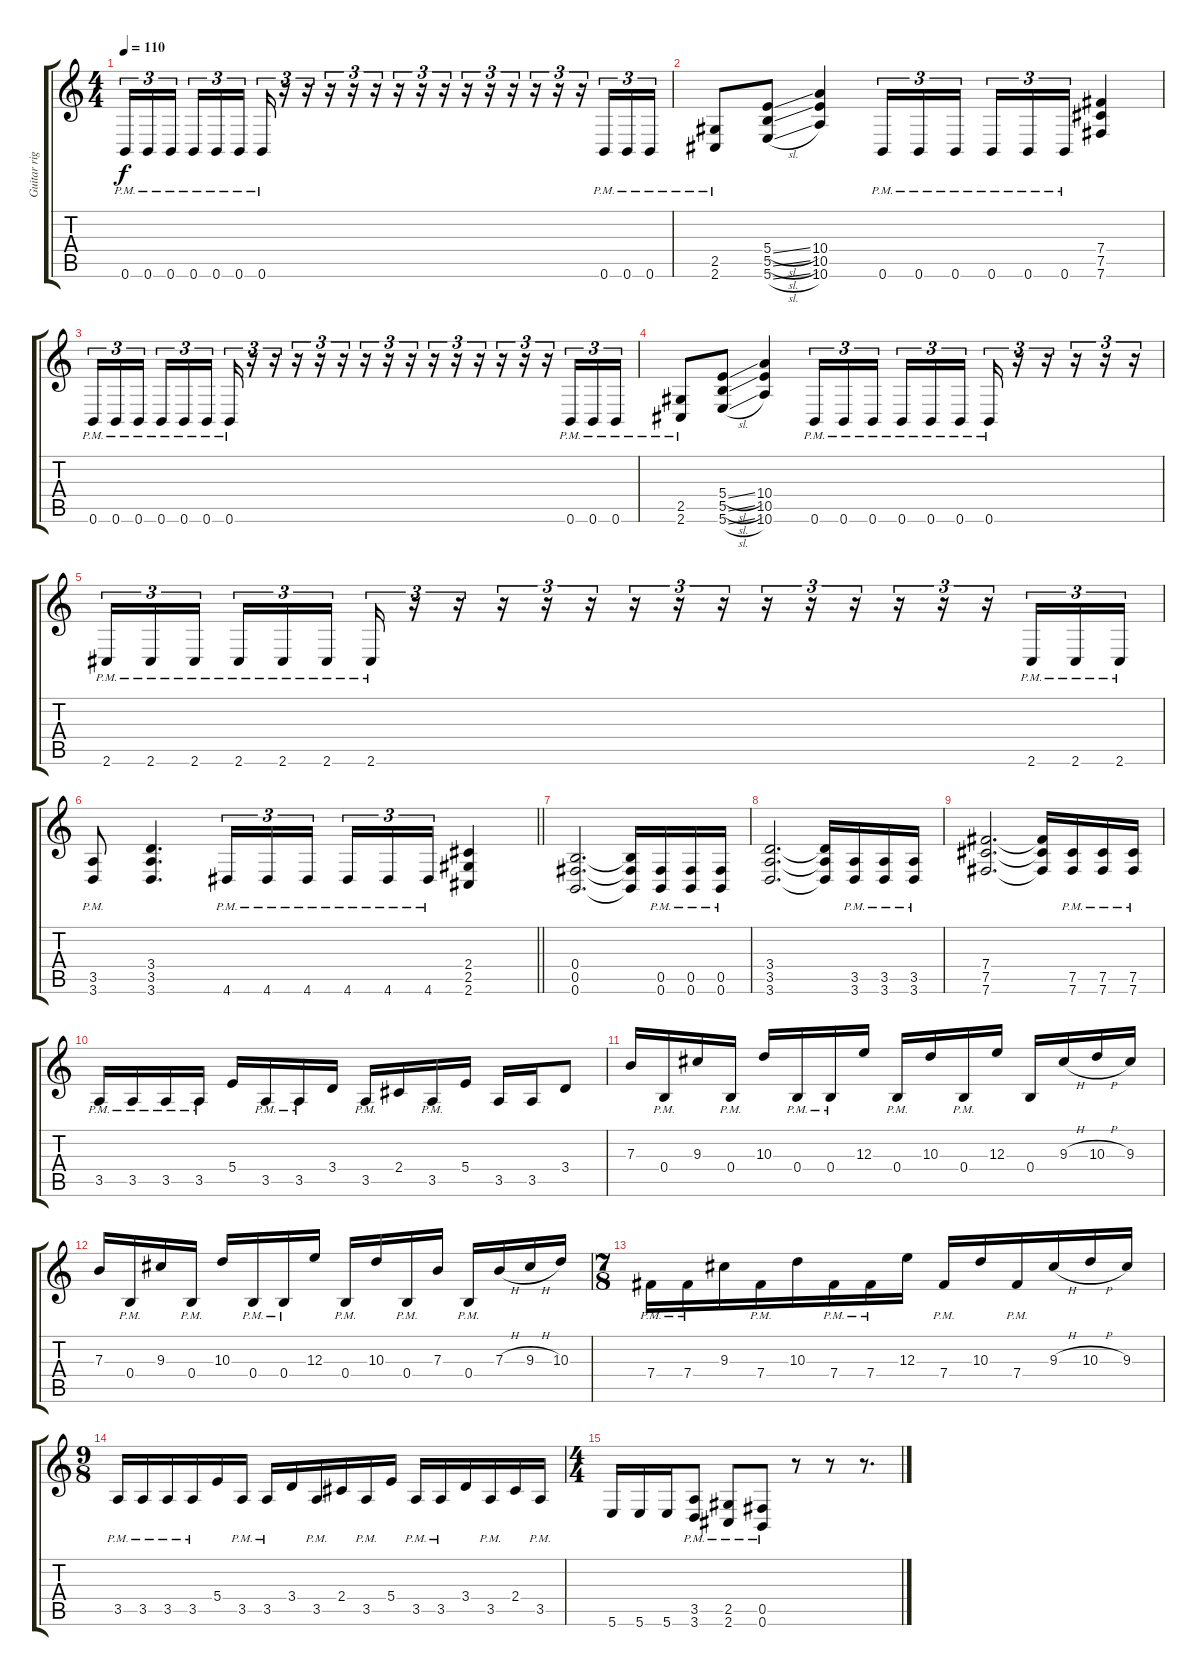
\track ("Guitar right" "Guitar rig") {instrument distortionguitar}
\staff {score tabs}
\tuning (Db4 Ab3 E3 B2 Gb2 B1) {hide}
\ts (4 4)
\tempo 110
\clef g2
\ks c
0.6{pm}.16{tu (3 2) dy f} 0.6{pm}.16{tu (3 2)} 0.6{pm}.16{tu (3 2) beam splitsecondary} 0.6{pm}.16{tu (3 2)} 0.6{pm}.16{tu (3 2)} 0.6{pm}.16{tu (3 2)} 0.6{pm}.16{tu (3 2)} r.16{tu (3 2)} r.16{tu (3 2)} r.16{tu (3 2)} r.16{tu (3 2)} r.16{tu (3 2)} r.16{tu (3 2)} r.16{tu (3 2)} r.16{tu (3 2)} r.16{tu (3 2)} r.16{tu (3 2)} r.16{tu (3 2)} r.16{tu (3 2)} r.16{tu (3 2)} r.16{tu (3 2)} 0.6{pm}.16{tu (3 2)} 0.6{pm}.16{tu (3 2)} 0.6{pm}.16{tu (3 2)} |
(2.5{pm} 2.6{pm}).8 (5.4{sl} 5.5{sl} 5.6{sl}).8 (10.4 10.5 10.6).4 0.6{pm}.16{tu (3 2)} 0.6{pm}.16{tu (3 2)} 0.6{pm}.16{tu (3 2) beam splitsecondary} 0.6{pm}.16{tu (3 2)} 0.6{pm}.16{tu (3 2)} 0.6{pm}.16{tu (3 2)} (7.4 7.5 7.6).4 |
0.6{pm}.16{tu (3 2)} 0.6{pm}.16{tu (3 2)} 0.6{pm}.16{tu (3 2) beam splitsecondary} 0.6{pm}.16{tu (3 2)} 0.6{pm}.16{tu (3 2)} 0.6{pm}.16{tu (3 2)} 0.6{pm}.16{tu (3 2)} r.16{tu (3 2)} r.16{tu (3 2)} r.16{tu (3 2)} r.16{tu (3 2)} r.16{tu (3 2)} r.16{tu (3 2)} r.16{tu (3 2)} r.16{tu (3 2)} r.16{tu (3 2)} r.16{tu (3 2)} r.16{tu (3 2)} r.16{tu (3 2)} r.16{tu (3 2)} r.16{tu (3 2)} 0.6{pm}.16{tu (3 2)} 0.6{pm}.16{tu (3 2)} 0.6{pm}.16{tu (3 2)} |
(2.5{pm} 2.6{pm}).8 (5.4{sl} 5.5{sl} 5.6{sl}).8 (10.4 10.5 10.6).4 0.6{pm}.16{tu (3 2)} 0.6{pm}.16{tu (3 2)} 0.6{pm}.16{tu (3 2) beam splitsecondary} 0.6{pm}.16{tu (3 2)} 0.6{pm}.16{tu (3 2)} 0.6{pm}.16{tu (3 2)} 0.6{pm}.16{tu (3 2)} r.16{tu (3 2)} r.16{tu (3 2)} r.16{tu (3 2)} r.16{tu (3 2)} r.16{tu (3 2)} |
2.6{pm}.16{tu (3 2)} 2.6{pm}.16{tu (3 2)} 2.6{pm}.16{tu (3 2) beam splitsecondary} 2.6{pm}.16{tu (3 2)} 2.6{pm}.16{tu (3 2)} 2.6{pm}.16{tu (3 2)} 2.6{pm}.16{tu (3 2)} r.16{tu (3 2)} r.16{tu (3 2)} r.16{tu (3 2)} r.16{tu (3 2)} r.16{tu (3 2)} r.16{tu (3 2)} r.16{tu (3 2)} r.16{tu (3 2)} r.16{tu (3 2)} r.16{tu (3 2)} r.16{tu (3 2)} r.16{tu (3 2)} r.16{tu (3 2)} r.16{tu (3 2)} 2.6{pm}.16{tu (3 2)} 2.6{pm}.16{tu (3 2)} 2.6{pm}.16{tu (3 2)} |
\barLineRight lightlight
(3.5{pm} 3.6{pm}).8 (3.4 3.5 3.6).4{d} 4.6{pm}.16{tu (3 2)} 4.6{pm}.16{tu (3 2)} 4.6{pm}.16{tu (3 2) beam splitsecondary} 4.6{pm}.16{tu (3 2)} 4.6{pm}.16{tu (3 2)} 4.6{pm}.16{tu (3 2)} (2.4 2.5 2.6).4 |
(0.4 0.5 0.6).2{d} (0.4{t} 0.5{t} 0.6{t}).16 (0.5{pm} 0.6{pm}).16 (0.5{pm} 0.6{pm}).16 (0.5{pm} 0.6{pm}).16 |
(3.4 3.5 3.6).2{d} (3.4{t} 3.5{t} 3.6{t}).16 (3.5{pm} 3.6{pm}).16 (3.5{pm} 3.6{pm}).16 (3.5{pm} 3.6{pm}).16 |
(7.4 7.5 7.6).2{d} (7.4{t} 7.5{t} 7.6{t}).16 (7.5{pm} 7.6{pm}).16 (7.5{pm} 7.6{pm}).16 (7.5{pm} 7.6{pm}).16 |
3.5{pm}.16 3.5{pm}.16 3.5{pm}.16 3.5{pm}.16 5.4.16 3.5{pm}.16 3.5{pm}.16 3.4.16 3.5{pm}.16 2.4.16 3.5{pm}.16 5.4.16 3.5.16 3.5.16 3.4.8 |
7.3.16{instrument distortionguitar} 0.4{pm}.16 9.3.16 0.4{pm}.16 10.3.16 0.4{pm}.16 0.4{pm}.16 12.3.16 0.4{pm}.16 10.3.16 0.4{pm}.16 12.3.16 0.4.16 9.3{h}.16 10.3{h}.16 9.3.16 |
7.3.16 0.4{pm}.16 9.3.16 0.4{pm}.16 10.3.16 0.4{pm}.16 0.4{pm}.16 12.3.16 0.4{pm}.16 10.3.16 0.4{pm}.16 7.3.16 0.4{pm}.16 7.3{h}.16 9.3{h}.16 10.3.16 |
\ts (7 8)
7.4{pm}.16 7.4{pm}.16 9.3.16 7.4{pm}.16 10.3.16 7.4{pm}.16 7.4{pm}.16 12.3.16 7.4{pm}.16 10.3.16 7.4{pm}.16 9.3{h}.16 10.3{h}.16 9.3.16 |
\ts (9 8)
3.5{pm}.16 3.5{pm}.16 3.5{pm}.16 3.5{pm}.16 5.4.16 3.5{pm}.16 3.5{pm}.16 3.4.16 3.5{pm}.16 2.4.16 3.5{pm}.16 5.4.16 3.5{pm}.16 3.5{pm}.16 3.4.16 3.5{pm}.16 2.4.16 3.5{pm}.16 |
\ts (4 4)
5.6.16 5.6.16 5.6.16 (3.5{pm} 3.6{pm}).8 (2.5{pm} 2.6{pm}).8 (0.5{pm} 0.6{pm}).8 r.8 r.8 r.8{d}
